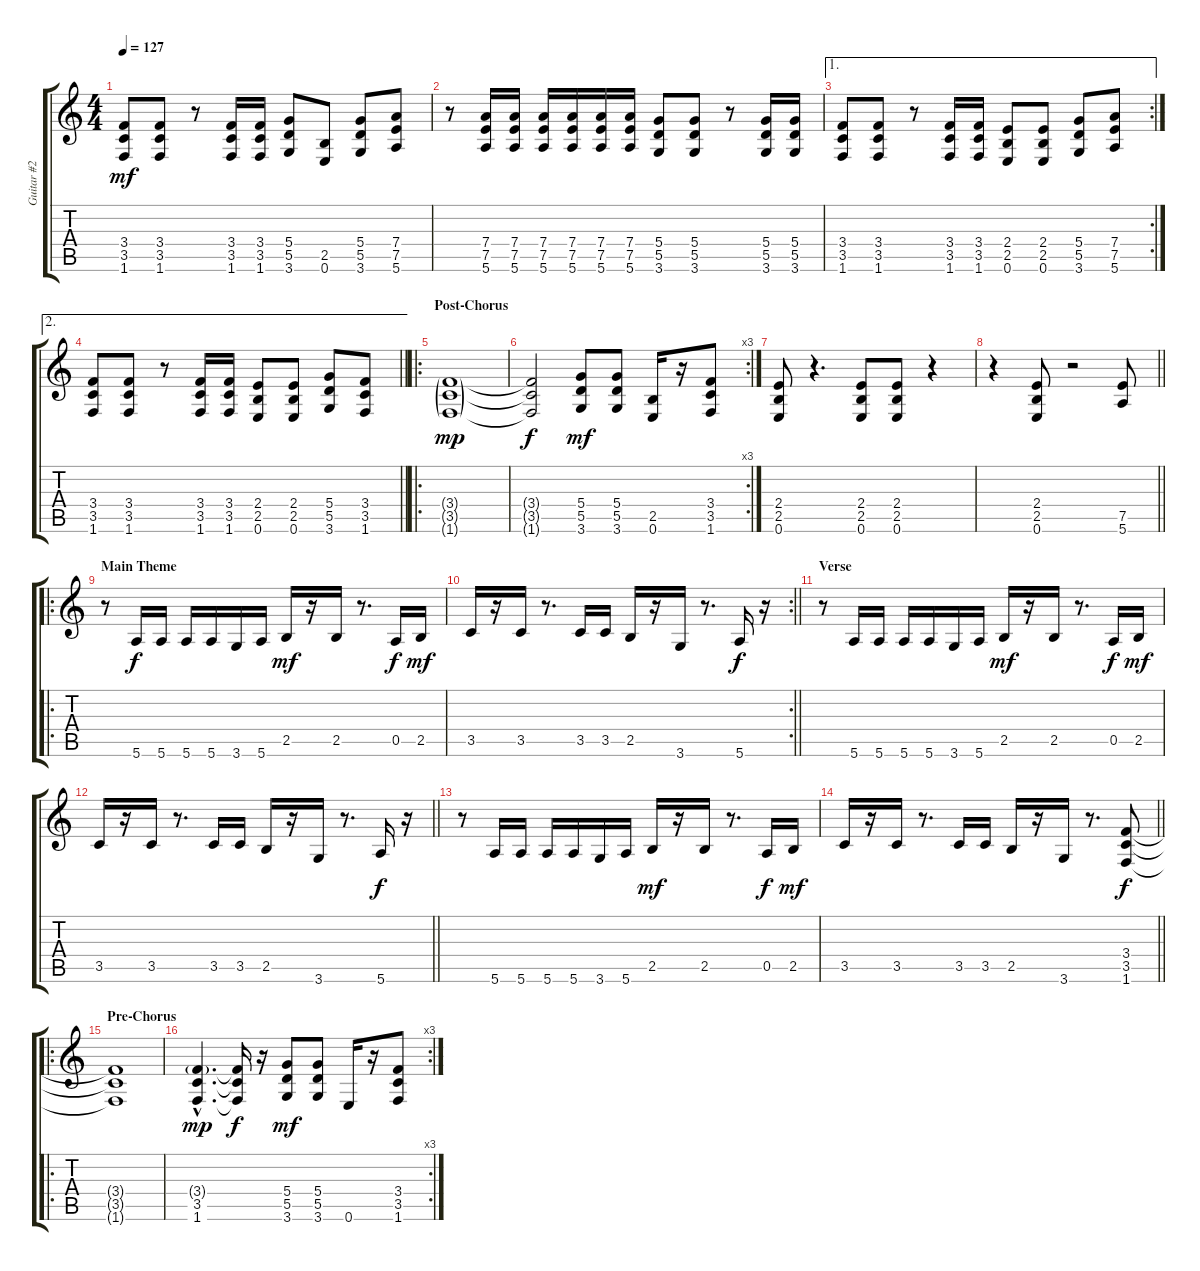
\track ("Guitar #2" "Guitar #2") {instrument distortionguitar}
\staff {score tabs}
\tuning (E4 B3 G3 D3 A2 E2) {hide}
\ts (4 4)
\tempo 127
\clef g2
\ks c
(3.4 3.5 1.6).8{dy mf} (3.4 3.5 1.6).8 r.8 (3.4 3.5 1.6).16 (3.4 3.5 1.6).16 (5.4 5.5 3.6).8 (2.5 0.6).8 (5.4 5.5 3.6).8 (7.4 7.5 5.6).8 |
r.8 (7.4 7.5 5.6).16 (7.4 7.5 5.6).16 (7.4 7.5 5.6).16 (7.4 7.5 5.6).16 (7.4 7.5 5.6).16 (7.4 7.5 5.6).16 (5.4 5.5 3.6).8 (5.4 5.5 3.6).8 r.8 (5.4 5.5 3.6).16 (5.4 5.5 3.6).16 |
\ae 1
\rc 2
(3.4 3.5 1.6).8 (3.4 3.5 1.6).8 r.8 (3.4 3.5 1.6).16 (3.4 3.5 1.6).16 (2.4 2.5 0.6).8 (2.4 2.5 0.6).8 (5.4 5.5 3.6).8 (7.4 7.5 5.6).8 |
\ae 2
\barLineRight lightlight
(3.4 3.5 1.6).8 (3.4 3.5 1.6).8 r.8 (3.4 3.5 1.6).16 (3.4 3.5 1.6).16 (2.4 2.5 0.6).8 (2.4 2.5 0.6).8 (5.4 5.5 3.6).8 (3.4 3.5 1.6).8 |
\ro
\section ("" "Post-Chorus")
(3.4{g} 3.5{g} 1.6{g}).1{dy mp} |
\rc 3
(3.4{t} 3.5{t} 1.6{t}).2{dy f} (5.4 5.5 3.6).8{dy mf} (5.4 5.5 3.6).8 (2.5 0.6).16 r.16 (3.4 3.5 1.6).8 |
(2.4 2.5 0.6).8 r.4{d} (2.4 2.5 0.6).8 (2.4 2.5 0.6).8 r.4 |
\barLineRight lightlight
r.4 (2.4 2.5 0.6).8 r.2 (7.5 5.6).8 |
\ro
\section ("" "Main Theme")
r.8 5.6.16{dy f} 5.6.16 5.6.16 5.6.16 3.6.16 5.6.16 2.5.16{dy mf} r.16 2.5.16 r.8{d} 0.5.16{dy f} 2.5.16{dy mf} |
\rc 2
\barLineRight lightlight
3.5.16 r.16 3.5.16 r.8{d} 3.5.16 3.5.16 2.5.16 r.16 3.6.16 r.8{d} 5.6.16{dy f} r.16 |
\section ("" "Verse")
r.8 5.6.16 5.6.16 5.6.16 5.6.16 3.6.16 5.6.16 2.5.16{dy mf} r.16 2.5.16 r.8{d} 0.5.16{dy f} 2.5.16{dy mf} |
\barLineRight lightlight
3.5.16 r.16 3.5.16 r.8{d} 3.5.16 3.5.16 2.5.16 r.16 3.6.16 r.8{d} 5.6.16{dy f} r.16 |
r.8 5.6.16 5.6.16 5.6.16 5.6.16 3.6.16 5.6.16 2.5.16{dy mf} r.16 2.5.16 r.8{d} 0.5.16{dy f} 2.5.16{dy mf} |
\barLineRight lightlight
3.5.16 r.16 3.5.16 r.8{d} 3.5.16 3.5.16 2.5.16 r.16 3.6.16 r.8{d} (3.4 3.5 1.6).8{dy f} |
\ro
\section ("" "Pre-Chorus")
(3.4{t} 3.5{t} 1.6{t}).1 |
\rc 3
(3.4{g hac} 3.5{hac} 1.6{hac}).4{d dy mp} (3.4{t} 3.5{t} 1.6{t}).16{dy f} r.16 (5.4 5.5 3.6).8{dy mf} (5.4 5.5 3.6).8 0.6.16 r.16 (3.4 3.5 1.6).8
